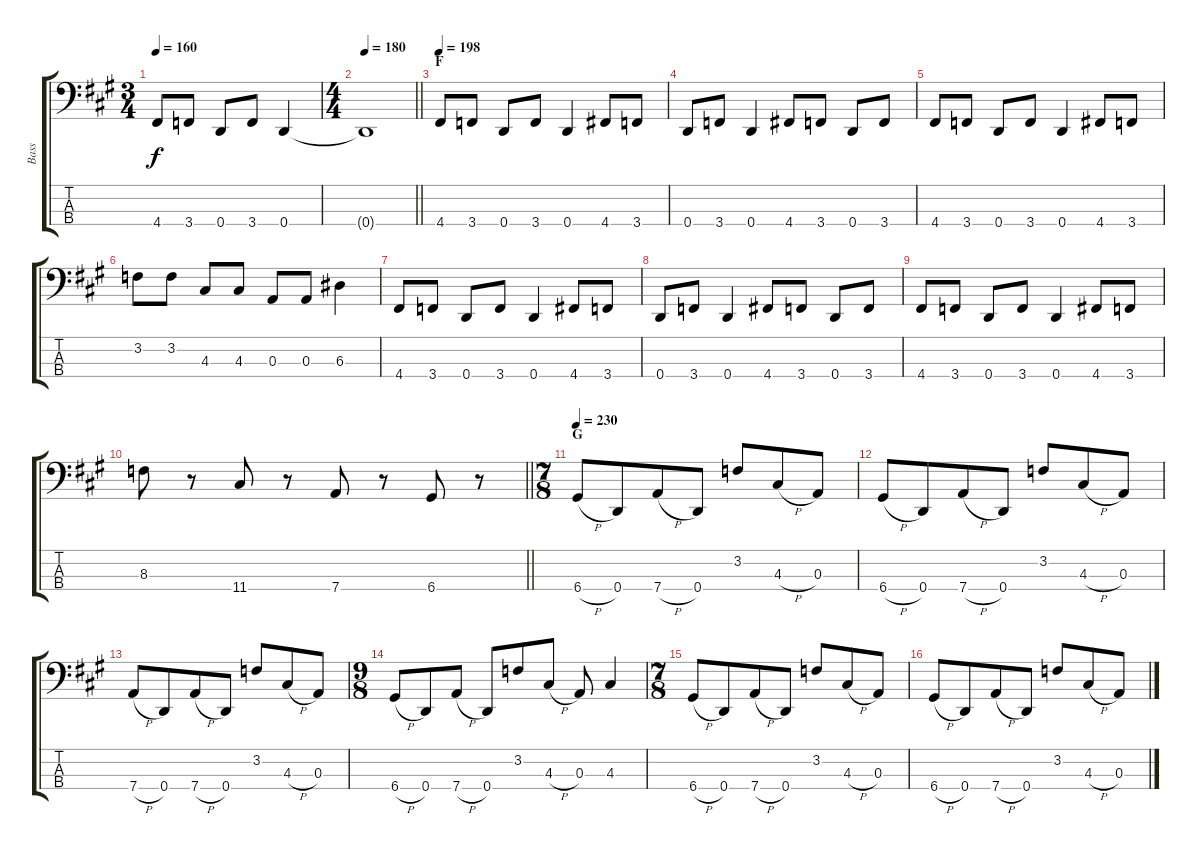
\track ("Bass" "Bass") {instrument electricbasspick}
\staff {score tabs}
\tuning (G2 D2 A1 D1) {hide}
\ts (3 4)
\tempo 160
\clef f4
\ks f#minor
4.4.8{dy f} 3.4.8 0.4.8 3.4.8 0.4.4 |
\ts (4 4)
\tempo 180
\barLineRight lightlight
0.4{t}.1 |
\section ("" "F")
\tempo 198
4.4.8 3.4.8 0.4.8 3.4.8 0.4.4 4.4.8 3.4.8 |
0.4.8 3.4.8 0.4.4 4.4.8 3.4.8 0.4.8 3.4.8 |
4.4.8 3.4.8 0.4.8 3.4.8 0.4.4 4.4.8 3.4.8 |
3.2.8 3.2.8 4.3.8 4.3.8 0.3.8 0.3.8 6.3.4 |
4.4.8 3.4.8 0.4.8 3.4.8 0.4.4 4.4.8 3.4.8 |
0.4.8 3.4.8 0.4.4 4.4.8 3.4.8 0.4.8 3.4.8 |
4.4.8 3.4.8 0.4.8 3.4.8 0.4.4 4.4.8 3.4.8 |
\barLineRight lightlight
8.3.8 r.8 11.4.8 r.8 7.4.8 r.8 6.4.8 r.8 |
\ts (7 8)
\section ("" "G")
\tempo 230
6.4{h}.8 0.4.8 7.4{h}.8 0.4.8 3.2.8 4.3{h}.8 0.3.8 |
6.4{h}.8 0.4.8 7.4{h}.8 0.4.8 3.2.8 4.3{h}.8 0.3.8 |
7.4{h}.8 0.4.8 7.4{h}.8 0.4.8 3.2.8 4.3{h}.8 0.3.8 |
\ts (9 8)
6.4{h}.8 0.4.8 7.4{h}.8 0.4.8 3.2.8 4.3{h}.8 0.3.8 4.3.4 |
\ts (7 8)
6.4{h}.8 0.4.8 7.4{h}.8 0.4.8 3.2.8 4.3{h}.8 0.3.8 |
6.4{h}.8 0.4.8 7.4{h}.8 0.4.8 3.2.8 4.3{h}.8 0.3.8
